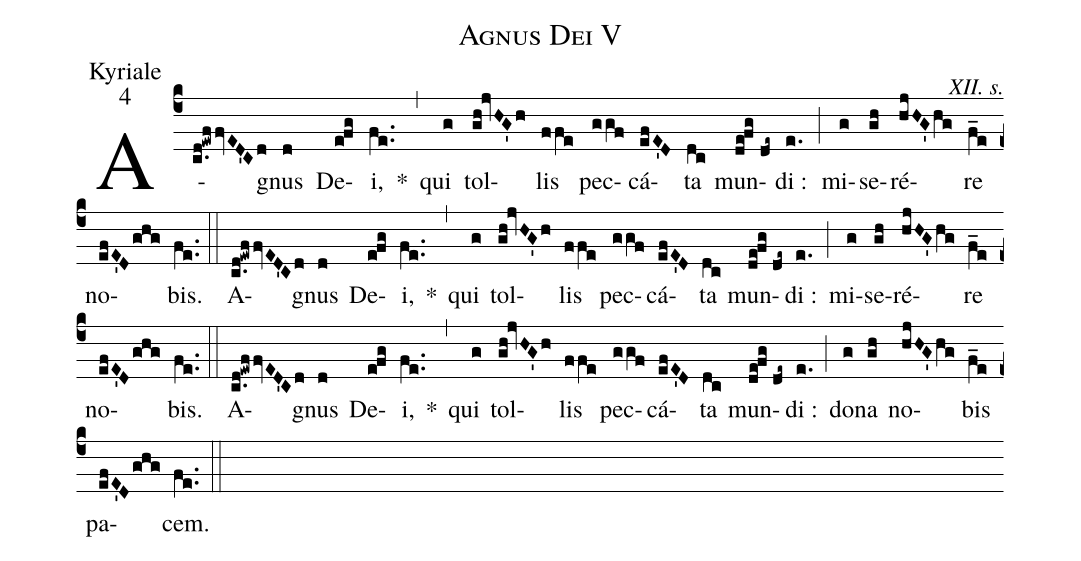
name:Agnus Dei V;
office-part:Kyriale;
mode:4;
commentary:XII. s.;
%%
(c4) A(c.d!ewffvED'Cd)gnus(d) De(efg)i,(fe..) *(,) qui(g) tol(gh!jvHG'h)lis(ffe) pec(ggf)cá(efE'D)ta(dc) mun(de!fg//de~)di :(e.) (;) mi(g)se(gh)ré(hjHG'hg)re(f_e) no(efE'Dghg)bis.(fe..) (::)
A(c.d!ewffvED'Cd)gnus(d) De(efg)i,(fe..) *(,) qui(g) tol(gh!jvHG'h)lis(ffe) pec(ggf)cá(efE'D)ta(dc) mun(de!fg//de~)di :(e.) (;) mi(g)se(gh)ré(hjHG'hg)re(f_e) no(efE'Dghg)bis.(fe..) (::)
A(c.d!ewffvED'Cd)gnus(d) De(efg)i,(fe..) *(,) qui(g) tol(gh!jvHG'h)lis(ffe) pec(ggf)cá(efE'D)ta(dc) mun(de!fg//de~)di :(e.) (;) do(g)na(gh) no(hjHG'hg)bis(f_e) pa(efE'Dghg)cem.(fe..) (::)
